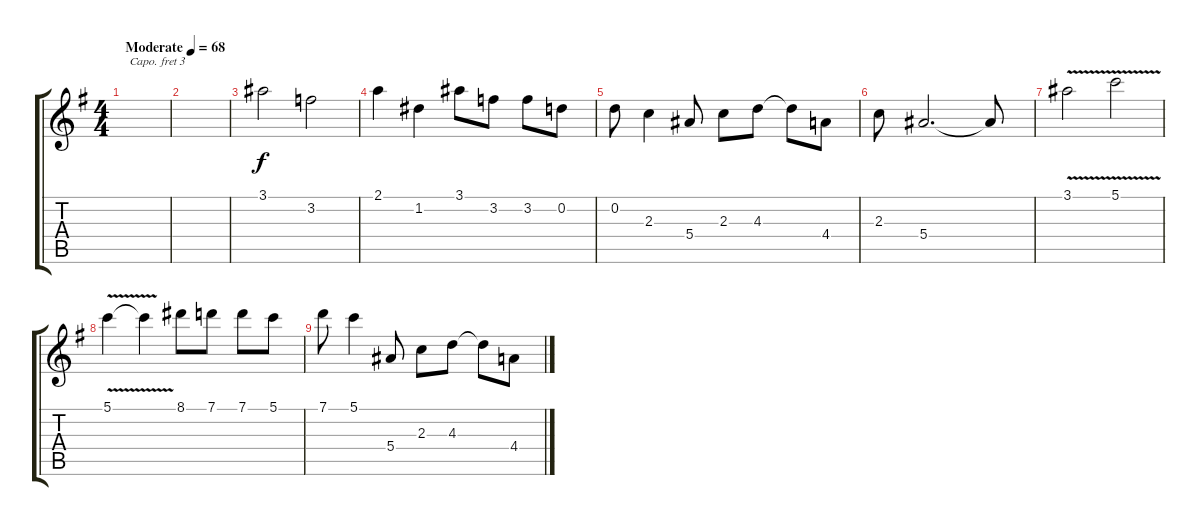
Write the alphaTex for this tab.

\track (" " " ") {mute instrument distortionguitar}
\staff {score tabs}
\capo 3
\tuning (E4 B3 G3 D3 A2 E2) {hide}
\ts (4 4)
\tempo (68 "Moderate")
\clef g2
\ks g
|
|
3.1.2 3.2.2 |
2.1.4 1.2.4 3.1.8 3.2.8 3.2.8 0.2.8 |
0.2.8 2.3.4 5.4.8 2.3.8 4.3.8 4.3{t}.8 4.4.8 |
2.3.8 5.4.2{d} 5.4{t}.8 |
3.1{v}.2 5.1{v}.2 |
5.1{v}.4 5.1{t}.4 8.1.8 7.1.8 7.1.8 5.1.8 |
7.1.8 5.1.4 5.4.8 2.3.8 4.3.8 4.3{t}.8 4.4.8
